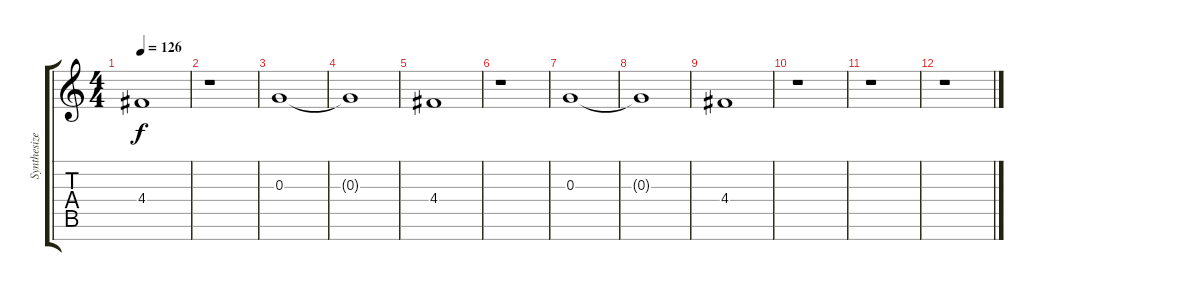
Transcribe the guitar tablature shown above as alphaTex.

\track ("Synthesizer" "Synthesize") {instrument lead2sawtooth}
\staff {score tabs}
\tuning (E5 B4 G4 D4 A3 E3 B2) {hide}
\ts (4 4)
\tempo 126
\clef g2
\ks c
4.4.1{dy f} |
r.1 |
0.3.1 |
0.3{t}.1 |
4.4.1 |
r.1 |
0.3.1 |
0.3{t}.1 |
4.4.1 |
r.1 |
r.1 |
r.1
